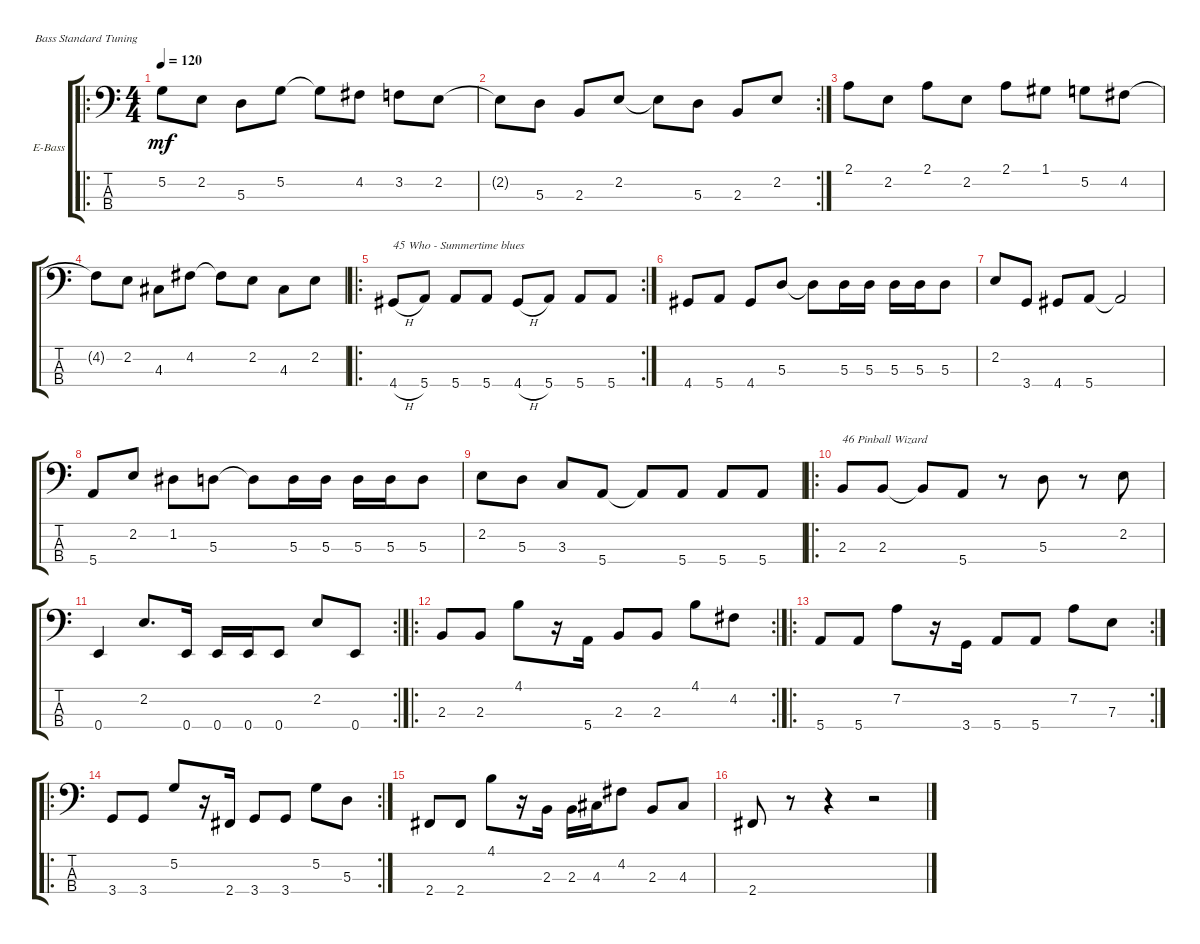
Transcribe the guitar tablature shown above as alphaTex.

\defaultSystemsLayout 4
\bracketExtendMode groupsimilarinstruments
\firstSystemTrackNameOrientation horizontal
\otherSystemsTrackNameOrientation horizontal
\track ("Electric Bass" "E-Bass") {instrument electricbassfinger}
\staff {score tabs}
\tuning (G2 D2 A1 E1)
\ro
\ts (4 4)
\tempo 120
\clef f4
\ks c
5.2.8{dy mf} 2.2.8 5.3.8 5.2.8 5.2{t}.8 4.2.8 3.2.8 2.2.8 |
\rc 2
2.2{t}.8 5.3.8 2.3.8 2.2.8 2.2{t}.8 5.3.8 2.3.8 2.2.8 |
2.1.8 2.2.8 2.1.8 2.2.8 2.1.8 1.1.8 5.2.8 4.2.8 |
4.2{t}.8 2.2.8 4.3.8 4.2.8 4.2{t}.8 2.2.8 4.3.8 2.2.8 |
\ro
\rc 2
4.4{h}.8{txt "45 Who - Summertime blues"} 5.4.8 5.4.8 5.4.8 4.4{h}.8 5.4.8 5.4.8 5.4.8 |
4.4.8 5.4.8 4.4.8 5.3.8 5.3{t}.8 5.3.16 5.3.16 5.3.16 5.3.16 5.3.8 |
2.2.8 3.4.8 4.4.8 5.4.8 5.4{t}.2 |
5.4.8 2.2.8 1.2.8 5.3.8 5.3{t}.8 5.3.16 5.3.16 5.3.16 5.3.16 5.3.8 |
2.2.8 5.3.8 3.3.8 5.4.8 5.4{t}.8 5.4.8 5.4.8 5.4.8 |
\ro
2.3.8{txt "46 Pinball Wizard"} 2.3.8 2.3{t}.8 5.4.8 r.8 5.3.8 r.8 2.2.8 |
\rc 2
0.4.4 2.2.8{d} 0.4.16 0.4.16 0.4.16 0.4.8 2.2.8 0.4.8 |
\ro
\rc 2
2.3.8 2.3.8 4.1.8 r.16 5.4.16 2.3.8 2.3.8 4.1.8 4.2.8 |
\ro
\rc 2
5.4.8 5.4.8 7.2.8 r.16 3.4.16 5.4.8 5.4.8 7.2.8 7.3.8 |
\ro
\rc 2
3.4.8 3.4.8 5.2.8 r.16 2.4.16 3.4.8 3.4.8 5.2.8 5.3.8 |
2.4.8 2.4.8 4.1.8 r.16 2.3.16 2.3.16 4.3.16 4.2.8 2.3.8 4.3.8 |
2.4.8 r.8 r.4 r.2
